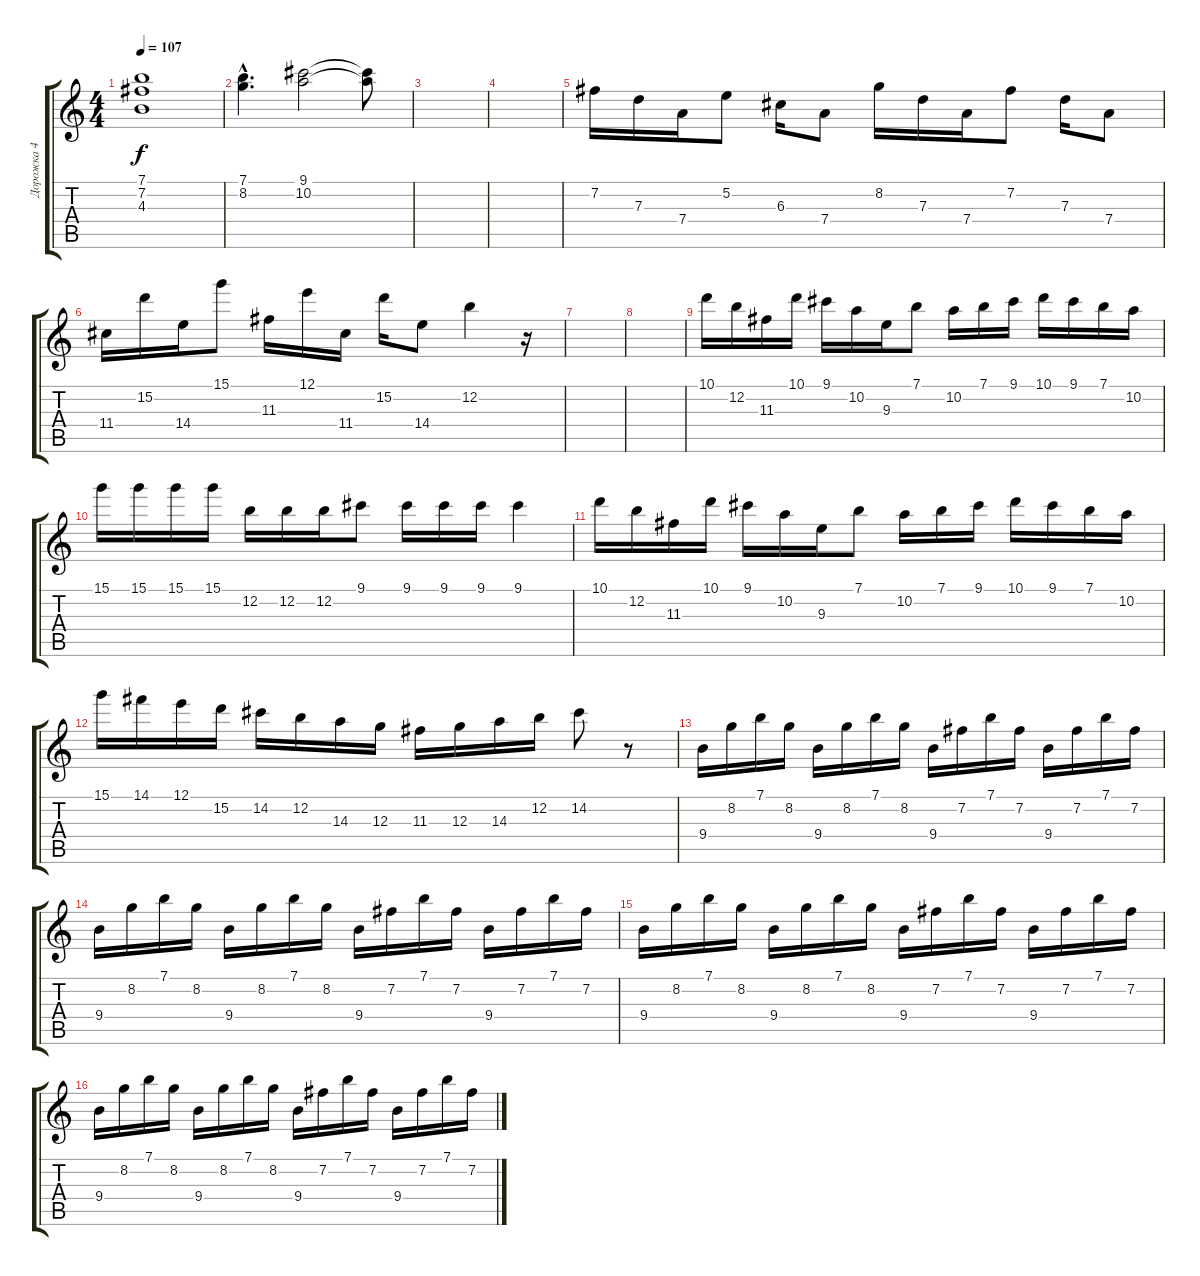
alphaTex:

\track ("Дорожка 4" "Дорожка 4") {instrument overdrivenguitar}
\staff {score tabs}
\tuning (E4 B3 G3 D3 A2 E2) {hide}
\ts (4 4)
\tempo 107
\clef g2
\ks c
(7.1 7.2 4.3).1{dy f} |
(7.1{hac} 8.2{hac}).4{d} (9.1 10.2).2 (9.1{t} 10.2{t}).8 |
|
|
7.2.16 7.3.16 7.4.16 5.2.8 6.3.16 7.4.8 8.2.16 7.3.16 7.4.16 7.2.8 7.3.16 7.4.8 |
11.4.16 15.2.16 14.4.16 15.1.8 11.3.16 12.1.16 11.4.16 15.2.16 14.4.8 12.2.4 r.16 |
|
|
10.1.16 12.2.16 11.3.16 10.1.16 9.1.16 10.2.16 9.3.16 7.1.8 10.2.16 7.1.16 9.1.16 10.1.16 9.1.16 7.1.16 10.2.16 |
15.1.16 15.1.16 15.1.16 15.1.16 12.2.16 12.2.16 12.2.16 9.1.8 9.1.16 9.1.16 9.1.16 9.1.4 |
10.1.16 12.2.16 11.3.16 10.1.16 9.1.16 10.2.16 9.3.16 7.1.8 10.2.16 7.1.16 9.1.16 10.1.16 9.1.16 7.1.16 10.2.16 |
15.1.16 14.1.16 12.1.16 15.2.16 14.2.16 12.2.16 14.3.16 12.3.16 11.3.16 12.3.16 14.3.16 12.2.16 14.2.8 r.8 |
9.4.16 8.2.16 7.1.16 8.2.16 9.4.16 8.2.16 7.1.16 8.2.16 9.4.16 7.2.16 7.1.16 7.2.16 9.4.16 7.2.16 7.1.16 7.2.16 |
9.4.16 8.2.16 7.1.16 8.2.16 9.4.16 8.2.16 7.1.16 8.2.16 9.4.16 7.2.16 7.1.16 7.2.16 9.4.16 7.2.16 7.1.16 7.2.16 |
9.4.16 8.2.16 7.1.16 8.2.16 9.4.16 8.2.16 7.1.16 8.2.16 9.4.16 7.2.16 7.1.16 7.2.16 9.4.16 7.2.16 7.1.16 7.2.16 |
9.4.16 8.2.16 7.1.16 8.2.16 9.4.16 8.2.16 7.1.16 8.2.16 9.4.16 7.2.16 7.1.16 7.2.16 9.4.16 7.2.16 7.1.16 7.2.16
